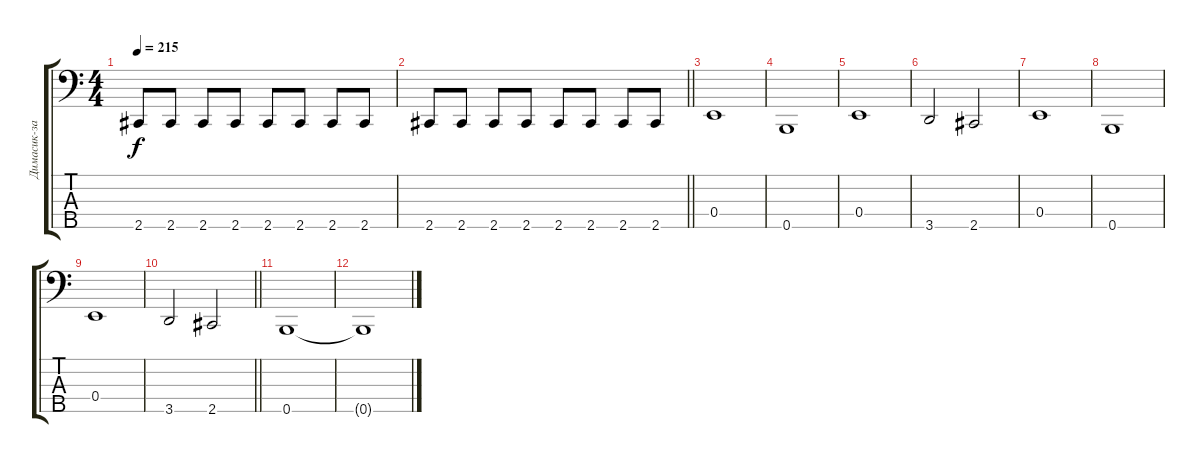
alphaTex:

\track ("Димасик-забубасик" "Димасик-за") {instrument electricbasspick}
\staff {score tabs}
\tuning (G2 D2 A1 E1 B0) {hide}
\ts (4 4)
\tempo 215
\clef f4
\ks c
2.5.8{dy f} 2.5.8 2.5.8 2.5.8 2.5.8 2.5.8 2.5.8 2.5.8 |
\barLineRight lightlight
2.5.8 2.5.8 2.5.8 2.5.8 2.5.8 2.5.8 2.5.8 2.5.8 |
0.4.1 |
0.5.1 |
0.4.1 |
3.5.2 2.5.2 |
0.4.1 |
0.5.1 |
0.4.1 |
\barLineRight lightlight
3.5.2 2.5.2 |
0.5.1 |
0.5{t}.1
